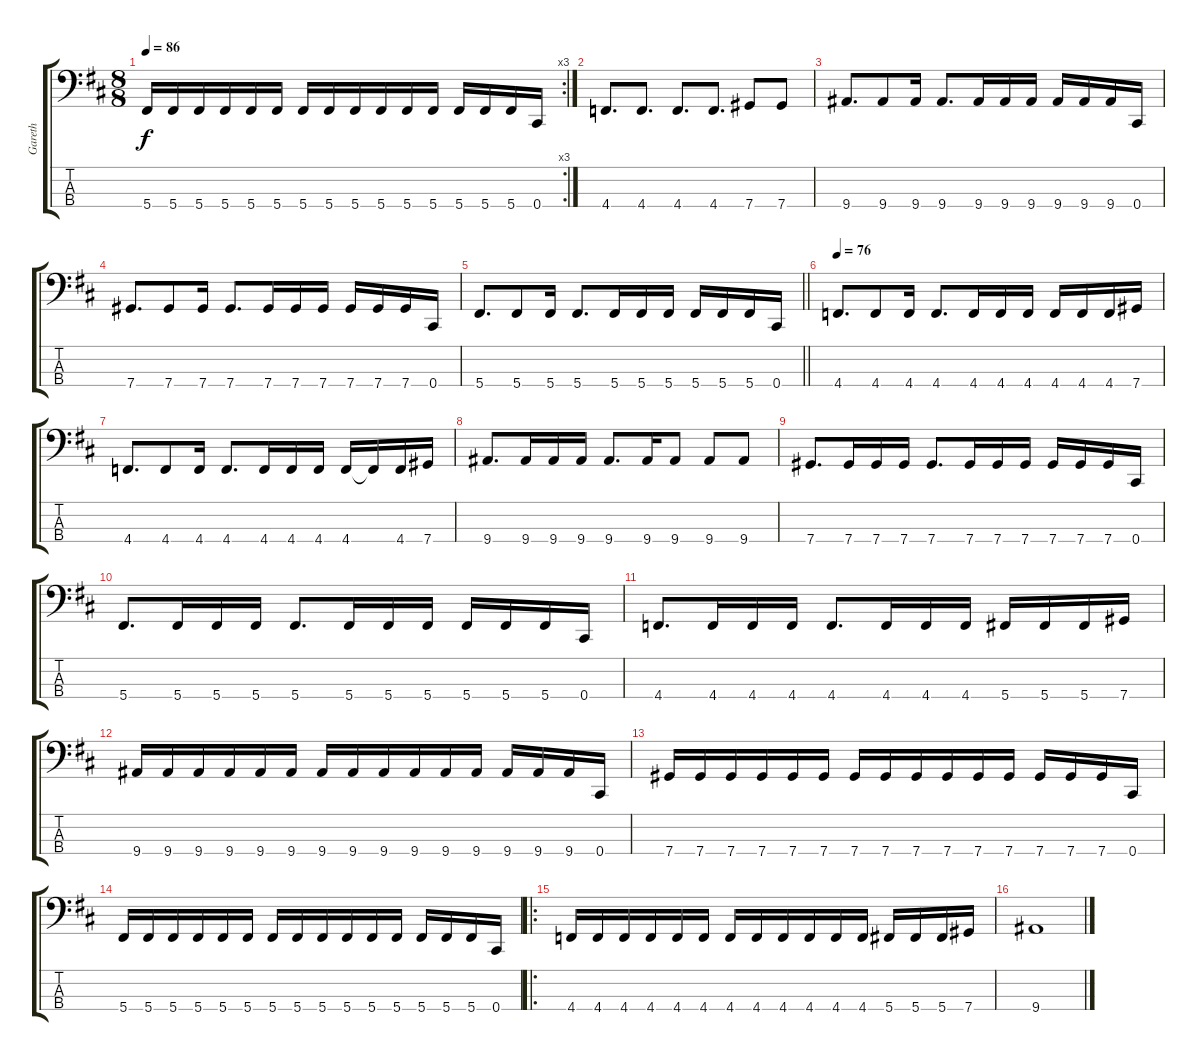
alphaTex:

\track ("Gareth" "Gareth") {instrument electricbasspick}
\staff {score tabs}
\tuning (Gb2 Db2 Ab1 Db1) {hide}
\rc 3
\ts (8 8)
\tempo 86
\clef f4
\ks d
5.4.16{dy f} 5.4.16 5.4.16 5.4.16 5.4.16 5.4.16 5.4.16 5.4.16 5.4.16 5.4.16 5.4.16 5.4.16 5.4.16 5.4.16 5.4.16 0.4.16 |
4.4.8{d} 4.4.8{d} 4.4.8{d} 4.4.8{d} 7.4.8 7.4.8 |
9.4.8{d} 9.4.8 9.4.16 9.4.8{d} 9.4.16 9.4.16 9.4.16 9.4.16 9.4.16 9.4.16 0.4.16 |
7.4.8{d} 7.4.8 7.4.16 7.4.8{d} 7.4.16 7.4.16 7.4.16 7.4.16 7.4.16 7.4.16 0.4.16 |
\barLineRight lightlight
5.4.8{d} 5.4.8 5.4.16 5.4.8{d} 5.4.16 5.4.16 5.4.16 5.4.16 5.4.16 5.4.16 0.4.16 |
\tempo 76
4.4.8{d} 4.4.8 4.4.16 4.4.8{d} 4.4.16 4.4.16 4.4.16 4.4.16 4.4.16 4.4.16 7.4.16 |
4.4.8{d} 4.4.8 4.4.16 4.4.8{d} 4.4.16 4.4.16 4.4.16 4.4.16 4.4{t}.16 4.4.16 7.4.16 |
9.4.8{d} 9.4.16 9.4.16 9.4.16 9.4.8{d} 9.4.16 9.4.8 9.4.8 9.4.8 |
7.4.8{d} 7.4.16 7.4.16 7.4.16 7.4.8{d} 7.4.16 7.4.16 7.4.16 7.4.16 7.4.16 7.4.16 0.4.16 |
5.4.8{d} 5.4.16 5.4.16 5.4.16 5.4.8{d} 5.4.16 5.4.16 5.4.16 5.4.16 5.4.16 5.4.16 0.4.16 |
4.4.8{d} 4.4.16 4.4.16 4.4.16 4.4.8{d} 4.4.16 4.4.16 4.4.16 5.4.16 5.4.16 5.4.16 7.4.16 |
9.4.16 9.4.16 9.4.16 9.4.16 9.4.16 9.4.16 9.4.16 9.4.16 9.4.16 9.4.16 9.4.16 9.4.16 9.4.16 9.4.16 9.4.16 0.4.16 |
7.4.16 7.4.16 7.4.16 7.4.16 7.4.16 7.4.16 7.4.16 7.4.16 7.4.16 7.4.16 7.4.16 7.4.16 7.4.16 7.4.16 7.4.16 0.4.16 |
5.4.16 5.4.16 5.4.16 5.4.16 5.4.16 5.4.16 5.4.16 5.4.16 5.4.16 5.4.16 5.4.16 5.4.16 5.4.16 5.4.16 5.4.16 0.4.16 |
\ro
4.4.16 4.4.16 4.4.16 4.4.16 4.4.16 4.4.16 4.4.16 4.4.16 4.4.16 4.4.16 4.4.16 4.4.16 5.4.16 5.4.16 5.4.16 7.4.16 |
9.4.1
